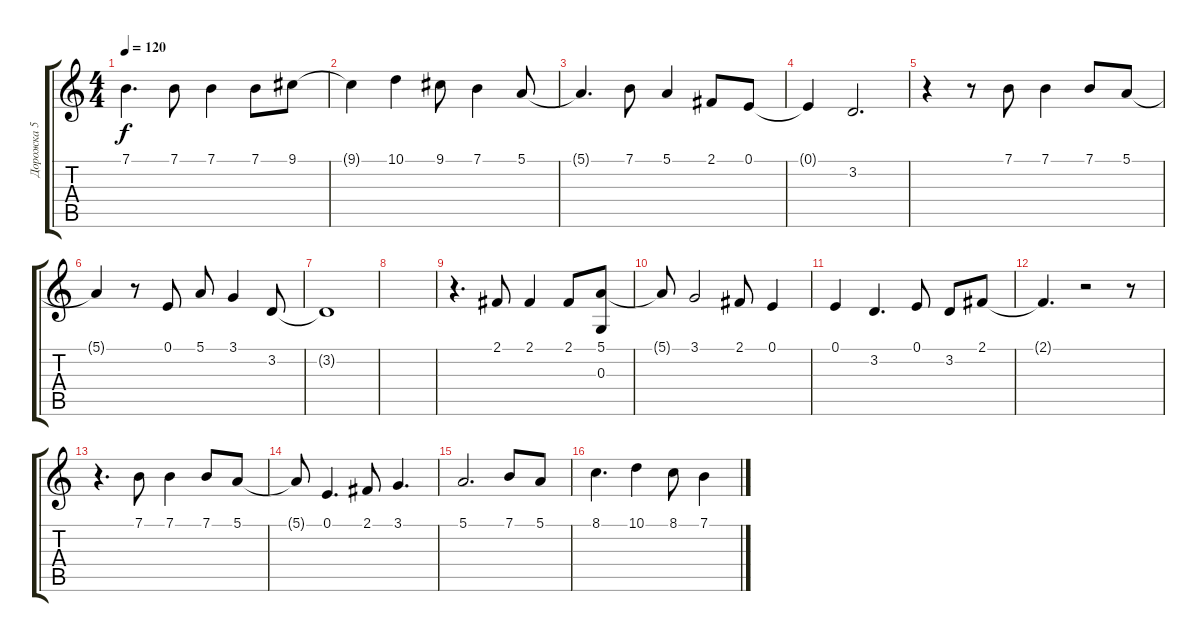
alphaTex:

\track ("Дорожка 5" "Дорожка 5") {instrument flute}
\staff {score tabs}
\tuning (E4 B3 G3 D3 A2 E2) {hide}
\ts (4 4)
\tempo 120
\clef g2
\ks c
7.1{t}.4{d dy f} 7.1.8 7.1.4 7.1.8 9.1.8 |
9.1{t}.4 10.1.4 9.1.8 7.1.4 5.1.8 |
5.1{t}.4{d} 7.1.8 5.1.4 2.1.8 0.1.8 |
0.1{t}.4 3.2.2{d} |
r.4 r.8 7.1.8 7.1.4 7.1.8 5.1.8 |
5.1{t}.4 r.8 0.1.8 5.1.8 3.1.4 3.2.8 |
3.2{t}.1 |
|
r.4{d} 2.1.8 2.1.4 2.1.8 (5.1 0.3).8 |
5.1{t}.8 3.1.2 2.1.8 0.1.4 |
0.1.4 3.2.4{d} 0.1.8 3.2.8 2.1.8 |
2.1{t}.4{d} r.2 r.8 |
r.4{d} 7.1.8 7.1.4 7.1.8 5.1.8 |
5.1{t}.8 0.1.4{d} 2.1.8 3.1.4{d} |
5.1.2{d} 7.1.8 5.1.8 |
8.1.4{d} 10.1.4 8.1.8 7.1.4
